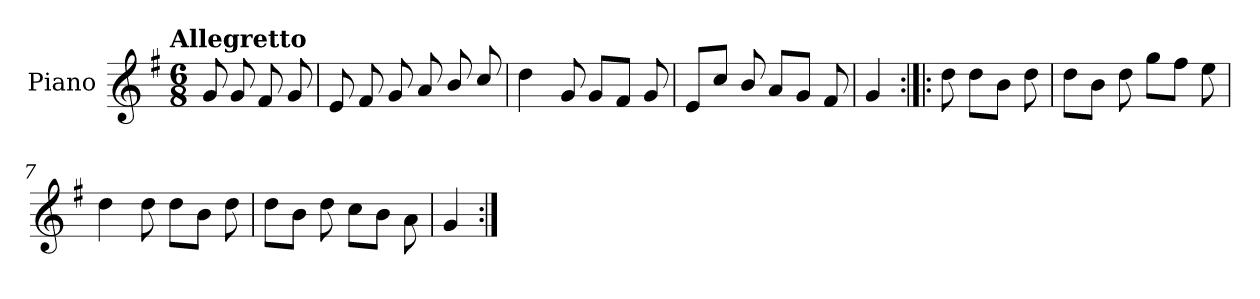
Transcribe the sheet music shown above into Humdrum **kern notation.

**kern
*part1
*staff1
*I"Piano
*I'Pno.
*clefG2
*k[f#]
!!LO:TX:omd:t=Allegretto
*M6/8
*MM116
=
8g/
8g/
8f#/
8g/
=1
8e/
8f#/
8g/
8a/
8b/
8cc/
=2
4dd\
8g/
8g/L
8f#/J
8g/
=3
8e/L
8cc/J
8b/
8a/L
8g/J
8f#/
!!LO:LB:g=z
=4
4g/
=5:|!|:
8dd\
8dd\L
8b\J
8dd\
=6
8dd\L
8b\J
8dd\
8gg\L
8ff#\J
8ee\
=7
4dd\
8dd\
8dd\L
8b\J
8dd\
=8
8dd\L
8b\J
8dd\
8cc\L
8b\J
8a\
=9
4g/
=:|!
*-
